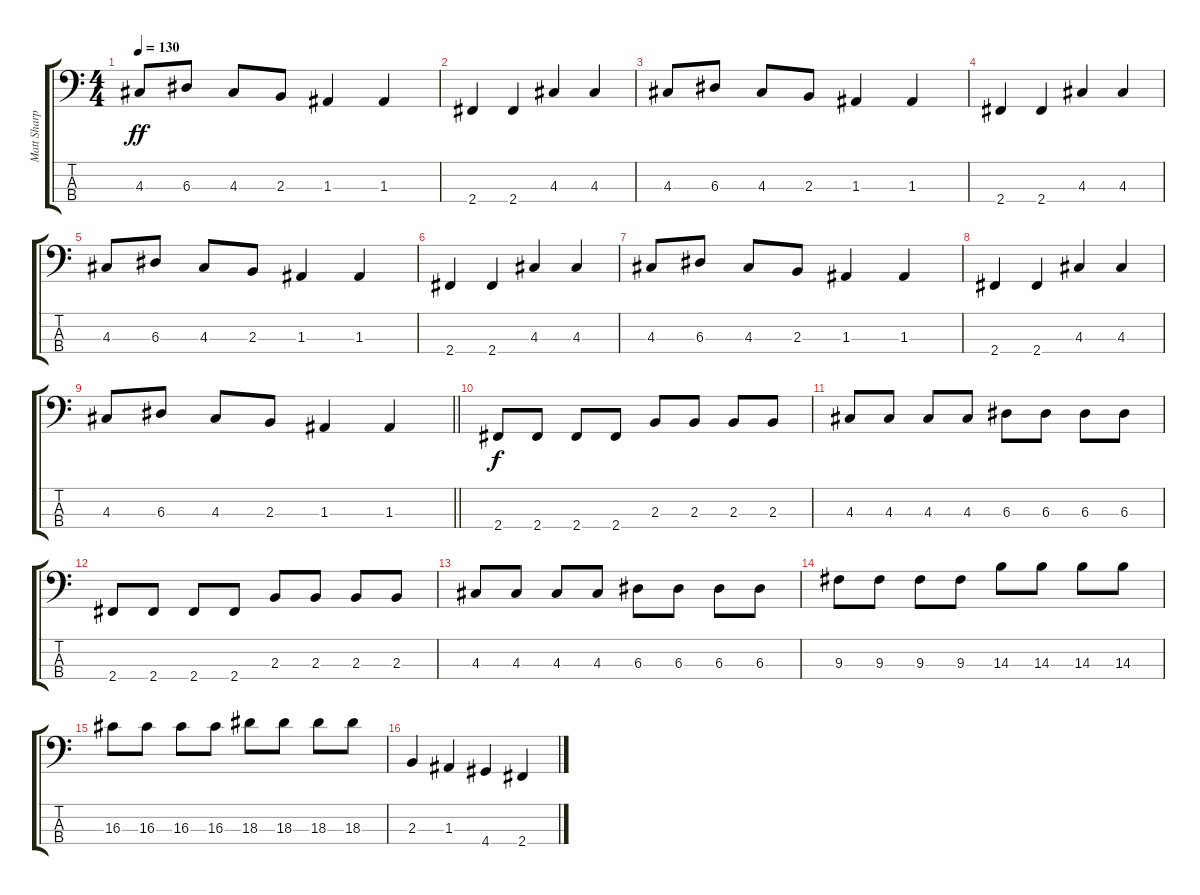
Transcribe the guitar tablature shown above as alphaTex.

\track ("Matt Sharp" "Matt Sharp") {instrument electricbasspick}
\staff {score tabs}
\tuning (G2 D2 A1 E1) {hide}
\ts (4 4)
\tempo 130
\clef f4
\ks c
4.3.8{dy ff} 6.3.8 4.3.8 2.3.8 1.3.4 1.3.4 |
2.4.4 2.4.4 4.3.4 4.3.4 |
4.3.8 6.3.8 4.3.8 2.3.8 1.3.4 1.3.4 |
2.4.4 2.4.4 4.3.4 4.3.4 |
4.3.8 6.3.8 4.3.8 2.3.8 1.3.4 1.3.4 |
2.4.4 2.4.4 4.3.4 4.3.4 |
4.3.8 6.3.8 4.3.8 2.3.8 1.3.4 1.3.4 |
2.4.4 2.4.4 4.3.4 4.3.4 |
\barLineRight lightlight
4.3.8 6.3.8 4.3.8 2.3.8 1.3.4 1.3.4 |
2.4.8{dy f} 2.4.8 2.4.8 2.4.8 2.3.8 2.3.8 2.3.8 2.3.8 |
4.3.8 4.3.8 4.3.8 4.3.8 6.3.8 6.3.8 6.3.8 6.3.8 |
2.4.8 2.4.8 2.4.8 2.4.8 2.3.8 2.3.8 2.3.8 2.3.8 |
4.3.8 4.3.8 4.3.8 4.3.8 6.3.8 6.3.8 6.3.8 6.3.8 |
9.3.8 9.3.8 9.3.8 9.3.8 14.3.8 14.3.8 14.3.8 14.3.8 |
16.3.8 16.3.8 16.3.8 16.3.8 18.3.8 18.3.8 18.3.8 18.3.8 |
2.3.4 1.3.4 4.4.4 2.4.4
